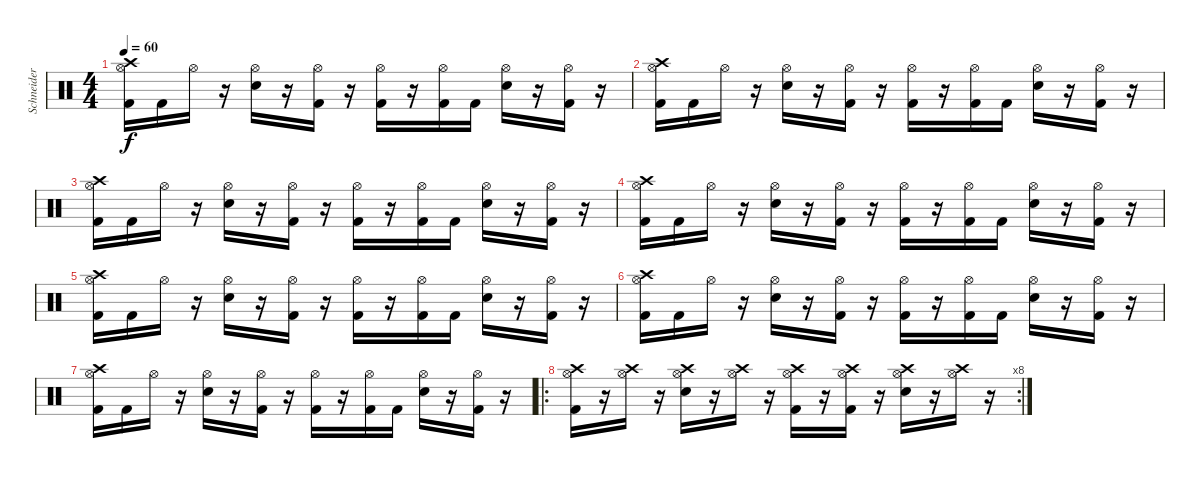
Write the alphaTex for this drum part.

\track ("Schneider" "Schneider") {instrument percussion}
\staff {score}
\articulation defaults
\ts (4 4)
\tempo 60
\clef neutral
\ks c
("Crash high (hit)" "Hi-Hat (open)" "Kick (hit) 2").16{dy f} "Kick (hit) 2".16 "Hi-Hat (open)".16 r.16 ("Hi-Hat (open)" "Snare (hit) 2").16 r.16 ("Hi-Hat (open)" "Kick (hit) 2").16 r.16 ("Hi-Hat (open)" "Kick (hit) 2").16 r.16 ("Hi-Hat (open)" "Kick (hit) 2").16 "Kick (hit) 2".16 ("Hi-Hat (open)" "Snare (hit) 2").16 r.16 ("Hi-Hat (open)" "Kick (hit) 2").16 r.16 |
("Crash high (hit)" "Hi-Hat (open)" "Kick (hit) 2").16 "Kick (hit) 2".16 "Hi-Hat (open)".16 r.16 ("Hi-Hat (open)" "Snare (hit) 2").16 r.16 ("Hi-Hat (open)" "Kick (hit) 2").16 r.16 ("Hi-Hat (open)" "Kick (hit) 2").16 r.16 ("Hi-Hat (open)" "Kick (hit) 2").16 "Kick (hit) 2".16 ("Hi-Hat (open)" "Snare (hit) 2").16 r.16 ("Hi-Hat (open)" "Kick (hit) 2").16 r.16 |
("Crash high (hit)" "Hi-Hat (open)" "Kick (hit) 2").16 "Kick (hit) 2".16 "Hi-Hat (open)".16 r.16 ("Hi-Hat (open)" "Snare (hit) 2").16 r.16 ("Hi-Hat (open)" "Kick (hit) 2").16 r.16 ("Hi-Hat (open)" "Kick (hit) 2").16 r.16 ("Hi-Hat (open)" "Kick (hit) 2").16 "Kick (hit) 2".16 ("Hi-Hat (open)" "Snare (hit) 2").16 r.16 ("Hi-Hat (open)" "Kick (hit) 2").16 r.16 |
("Crash high (hit)" "Hi-Hat (open)" "Kick (hit) 2").16 "Kick (hit) 2".16 "Hi-Hat (open)".16 r.16 ("Hi-Hat (open)" "Snare (hit) 2").16 r.16 ("Hi-Hat (open)" "Kick (hit) 2").16 r.16 ("Hi-Hat (open)" "Kick (hit) 2").16 r.16 ("Hi-Hat (open)" "Kick (hit) 2").16 "Kick (hit) 2".16 ("Hi-Hat (open)" "Snare (hit) 2").16 r.16 ("Hi-Hat (open)" "Kick (hit) 2").16 r.16 |
("Crash high (hit)" "Hi-Hat (open)" "Kick (hit) 2").16 "Kick (hit) 2".16 "Hi-Hat (open)".16 r.16 ("Hi-Hat (open)" "Snare (hit) 2").16 r.16 ("Hi-Hat (open)" "Kick (hit) 2").16 r.16 ("Hi-Hat (open)" "Kick (hit) 2").16 r.16 ("Hi-Hat (open)" "Kick (hit) 2").16 "Kick (hit) 2".16 ("Hi-Hat (open)" "Snare (hit) 2").16 r.16 ("Hi-Hat (open)" "Kick (hit) 2").16 r.16 |
("Crash high (hit)" "Hi-Hat (open)" "Kick (hit) 2").16 "Kick (hit) 2".16 "Hi-Hat (open)".16 r.16 ("Hi-Hat (open)" "Snare (hit) 2").16 r.16 ("Hi-Hat (open)" "Kick (hit) 2").16 r.16 ("Hi-Hat (open)" "Kick (hit) 2").16 r.16 ("Hi-Hat (open)" "Kick (hit) 2").16 "Kick (hit) 2".16 ("Hi-Hat (open)" "Snare (hit) 2").16 r.16 ("Hi-Hat (open)" "Kick (hit) 2").16 r.16 |
("Crash high (hit)" "Hi-Hat (open)" "Kick (hit) 2").16 "Kick (hit) 2".16 "Hi-Hat (open)".16 r.16 ("Hi-Hat (open)" "Snare (hit) 2").16 r.16 ("Hi-Hat (open)" "Kick (hit) 2").16 r.16 ("Hi-Hat (open)" "Kick (hit) 2").16 r.16 ("Hi-Hat (open)" "Kick (hit) 2").16 "Kick (hit) 2".16 ("Hi-Hat (open)" "Snare (hit) 2").16 r.16 ("Hi-Hat (open)" "Kick (hit) 2").16 r.16 |
\ro
\rc 8
("Crash high (hit)" "Hi-Hat (open)" "Kick (hit) 2").16 r.16 ("Crash high (hit)" "Hi-Hat (open)").16 r.16 ("Crash high (hit)" "Hi-Hat (open)" "Snare (hit) 2").16 r.16 ("Crash high (hit)" "Hi-Hat (open)").16 r.16 ("Crash high (hit)" "Hi-Hat (open)" "Kick (hit) 2").16 r.16 ("Crash high (hit)" "Hi-Hat (open)" "Kick (hit) 2").16 r.16 ("Crash high (hit)" "Hi-Hat (open)" "Snare (hit) 2").16 r.16 ("Crash high (hit)" "Hi-Hat (open)").16 r.16
